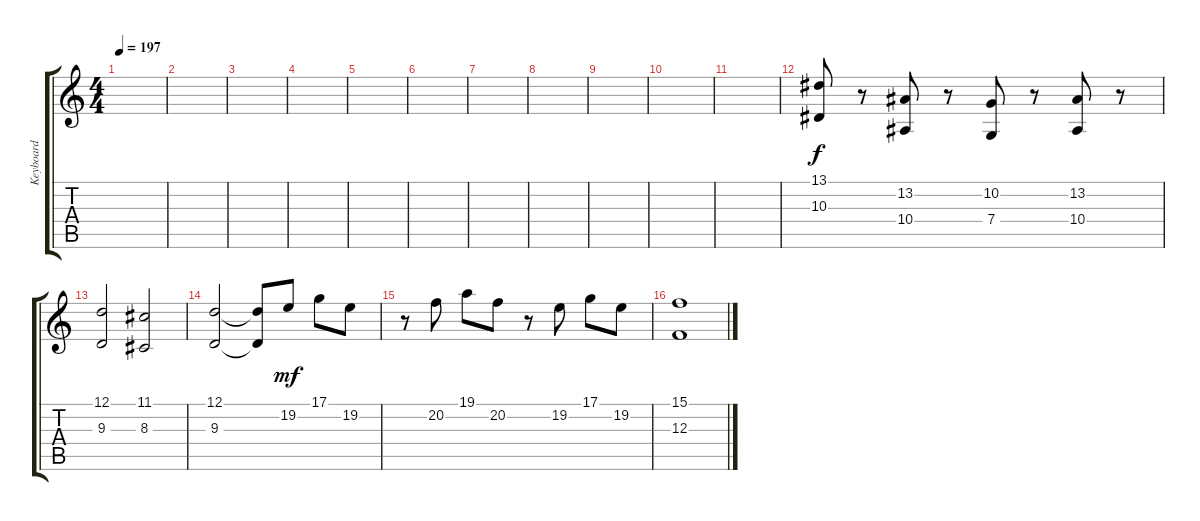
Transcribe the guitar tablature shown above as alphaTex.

\track ("Keyboard" "Keyboard") {instrument stringensemble1}
\staff {score tabs}
\tuning (D4 A3 F3 C3 G2 D2) {hide}
\ts (4 4)
\tempo 197
\clef g2
\ks c
|
|
|
|
|
|
|
|
|
|
|
(13.1 10.3).8 r.8 (13.2 10.4).8 r.8 (10.2 7.4).8 r.8 (13.2 10.4).8 r.8 |
(12.1 9.3).2 (11.1 8.3).2 |
(12.1 9.3).2 (12.1{t} 9.3{t}).8 19.2.8{dy mf} 17.1.8 19.2.8 |
r.8 20.2.8 19.1.8 20.2.8 r.8 19.2.8 17.1.8 19.2.8 |
(15.1 12.3).1
